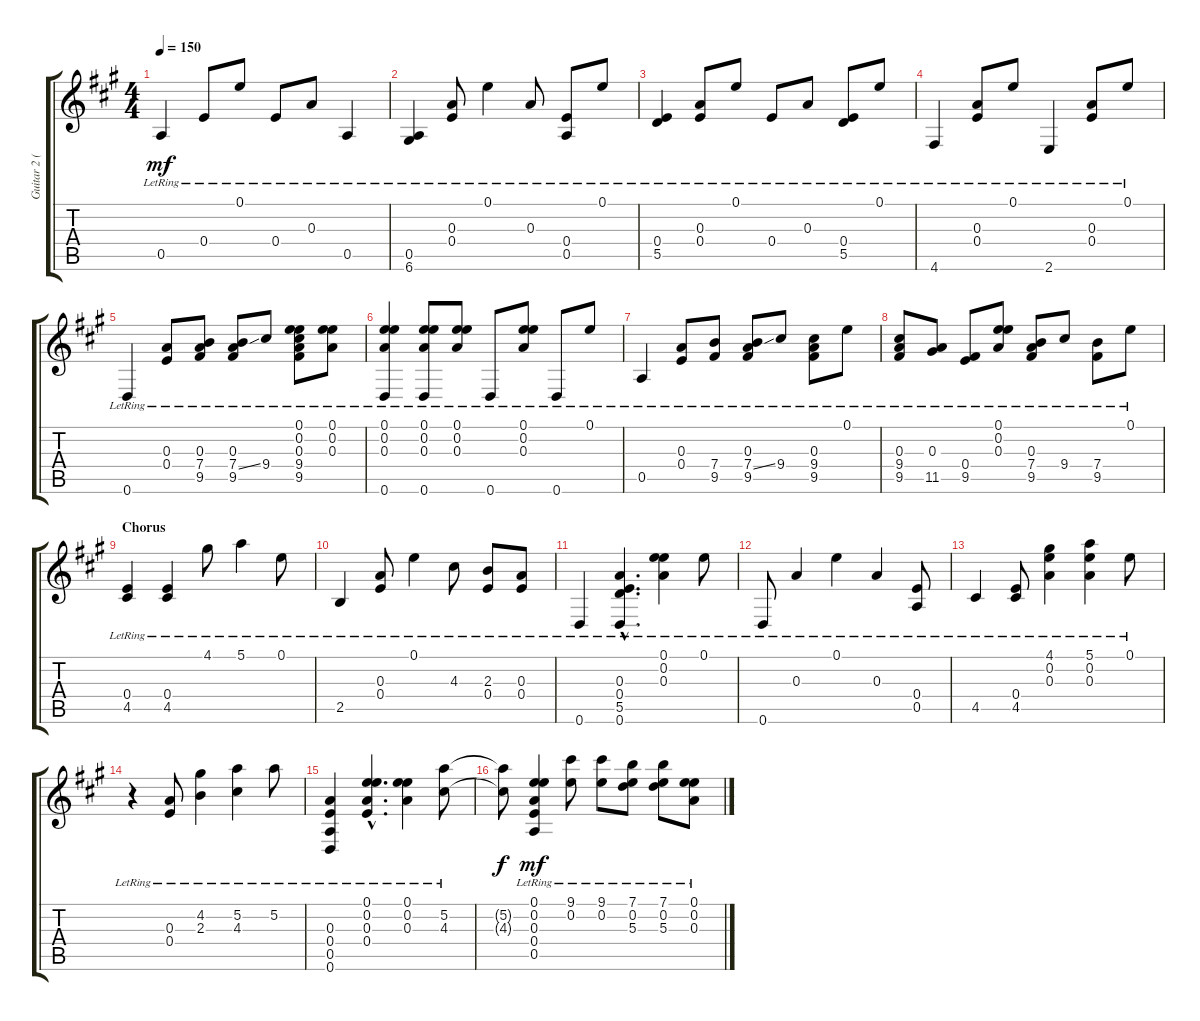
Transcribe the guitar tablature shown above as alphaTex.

\track ("Guitar 2 (DAEAEE)" "Guitar 2 (") {instrument acousticguitarsteel}
\staff {score tabs}
\tuning (E4 E4 A3 E3 A2 D2) {hide}
\ts (4 4)
\tempo 150
\clef g2
\ks a
0.5{lr}.4{dy mf} 0.4{lr}.8 0.1{lr}.8 0.4{lr}.8 0.3{lr}.8 0.5{lr}.4 |
(0.5{lr} 6.6{lr}).4 (0.3{lr} 0.4{lr}).8 0.1{lr}.4 0.3{lr}.8 (0.4{lr} 0.5{lr}).8 0.1{lr}.8 |
(0.4{lr} 5.5{lr}).4 (0.3{lr} 0.4{lr}).8 0.1{lr}.8 0.4{lr}.8 0.3{lr}.8 (0.4{lr} 5.5{lr}).8 0.1{lr}.8 |
4.6{lr}.4 (0.3{lr} 0.4{lr}).8 0.1{lr}.8 2.6{lr}.4 (0.3{lr} 0.4{lr}).8 0.1{lr}.8 |
0.6{lr}.4 (0.3{lr} 0.4{lr}).8 (0.3{lr} 7.4{lr} 9.5{lr}).8 (0.3{lr} 7.4{ss} 9.5{lr}).8 9.4{lr}.8 (0.1{lr} 0.2{lr} 0.3{lr} 9.4{lr} 9.5{lr}).8 (0.1{lr} 0.2{lr} 0.3{lr}).8 |
(0.1{lr} 0.2{lr} 0.3{lr} 0.6{lr}).4 (0.1{lr} 0.2{lr} 0.3{lr} 0.6{lr}).8 (0.1{lr} 0.2{lr} 0.3{lr}).8 0.6{lr}.8 (0.1{lr} 0.2{lr} 0.3{lr}).8 0.6{lr}.8 0.1{lr}.8 |
0.5{lr}.4 (0.3{lr} 0.4{lr}).8 (7.4{lr} 9.5{lr}).8 (0.3{lr} 7.4{ss} 9.5{lr}).8 9.4{lr}.8 (0.3{lr} 9.4{lr} 9.5{lr}).8 0.1{lr}.8 |
(0.3{lr} 9.4{lr} 9.5{lr}).8 (0.3{lr} 11.5{lr}).8 (0.4{lr} 9.5{lr}).8 (0.1{lr} 0.2{lr} 0.3{lr}).8 (0.3{lr} 7.4{lr} 9.5{lr}).8 9.4{lr}.8 (7.4{lr} 9.5{lr}).8 0.1{lr}.8 |
\section ("" "Chorus")
(0.4{lr} 4.5{lr}).4 (0.4{lr} 4.5{lr}).4 4.1{lr}.8 5.1{lr}.4 0.1{lr}.8 |
2.5{lr}.4 (0.3{lr} 0.4{lr}).8 0.1{lr}.4 4.3{lr}.8 (2.3{lr} 0.4{lr}).8 (0.3{lr} 0.4{lr}).8 |
0.6{lr}.4 (0.3{hac lr} 0.4{hac lr} 5.5{hac lr} 0.6{hac lr}).4{d} (0.1{lr} 0.2{lr} 0.3{lr}).4 0.1{lr}.8 |
0.6{lr}.8 0.3{lr}.4 0.1{lr}.4 0.3{lr}.4 (0.4{lr} 0.5{lr}).8 |
4.5{lr}.4 (0.4{lr} 4.5{lr}).8 (4.1{lr} 0.2{lr} 0.3{lr}).4 (5.1{lr} 0.2{lr} 0.3{lr}).4 0.1{lr}.8 |
r.4 (0.3{lr} 0.4{lr}).8 (4.2{lr} 2.3{lr}).4 (5.2{lr} 4.3{lr}).4 5.2{lr}.8 |
(0.3{lr} 0.4{lr} 0.5{lr} 0.6{lr}).4 (0.1{hac lr} 0.2{hac lr} 0.3{hac lr} 0.4{hac lr}).4{d} (0.1{lr} 0.2{lr} 0.3{lr}).4 (5.2{lr} 4.3{lr}).8 |
(5.2{t} 4.3{t}).8{dy f} (0.1{lr} 0.2{lr} 0.3{lr} 0.4{lr} 0.5{lr}).4{dy mf} (9.1{lr} 0.2{lr}).8 (9.1{lr} 0.2{lr}).8 (7.1{lr} 0.2{lr} 5.3{lr}).8 (7.1{lr} 0.2{lr} 5.3{lr}).8 (0.1{lr} 0.2{lr} 0.3{lr}).8
